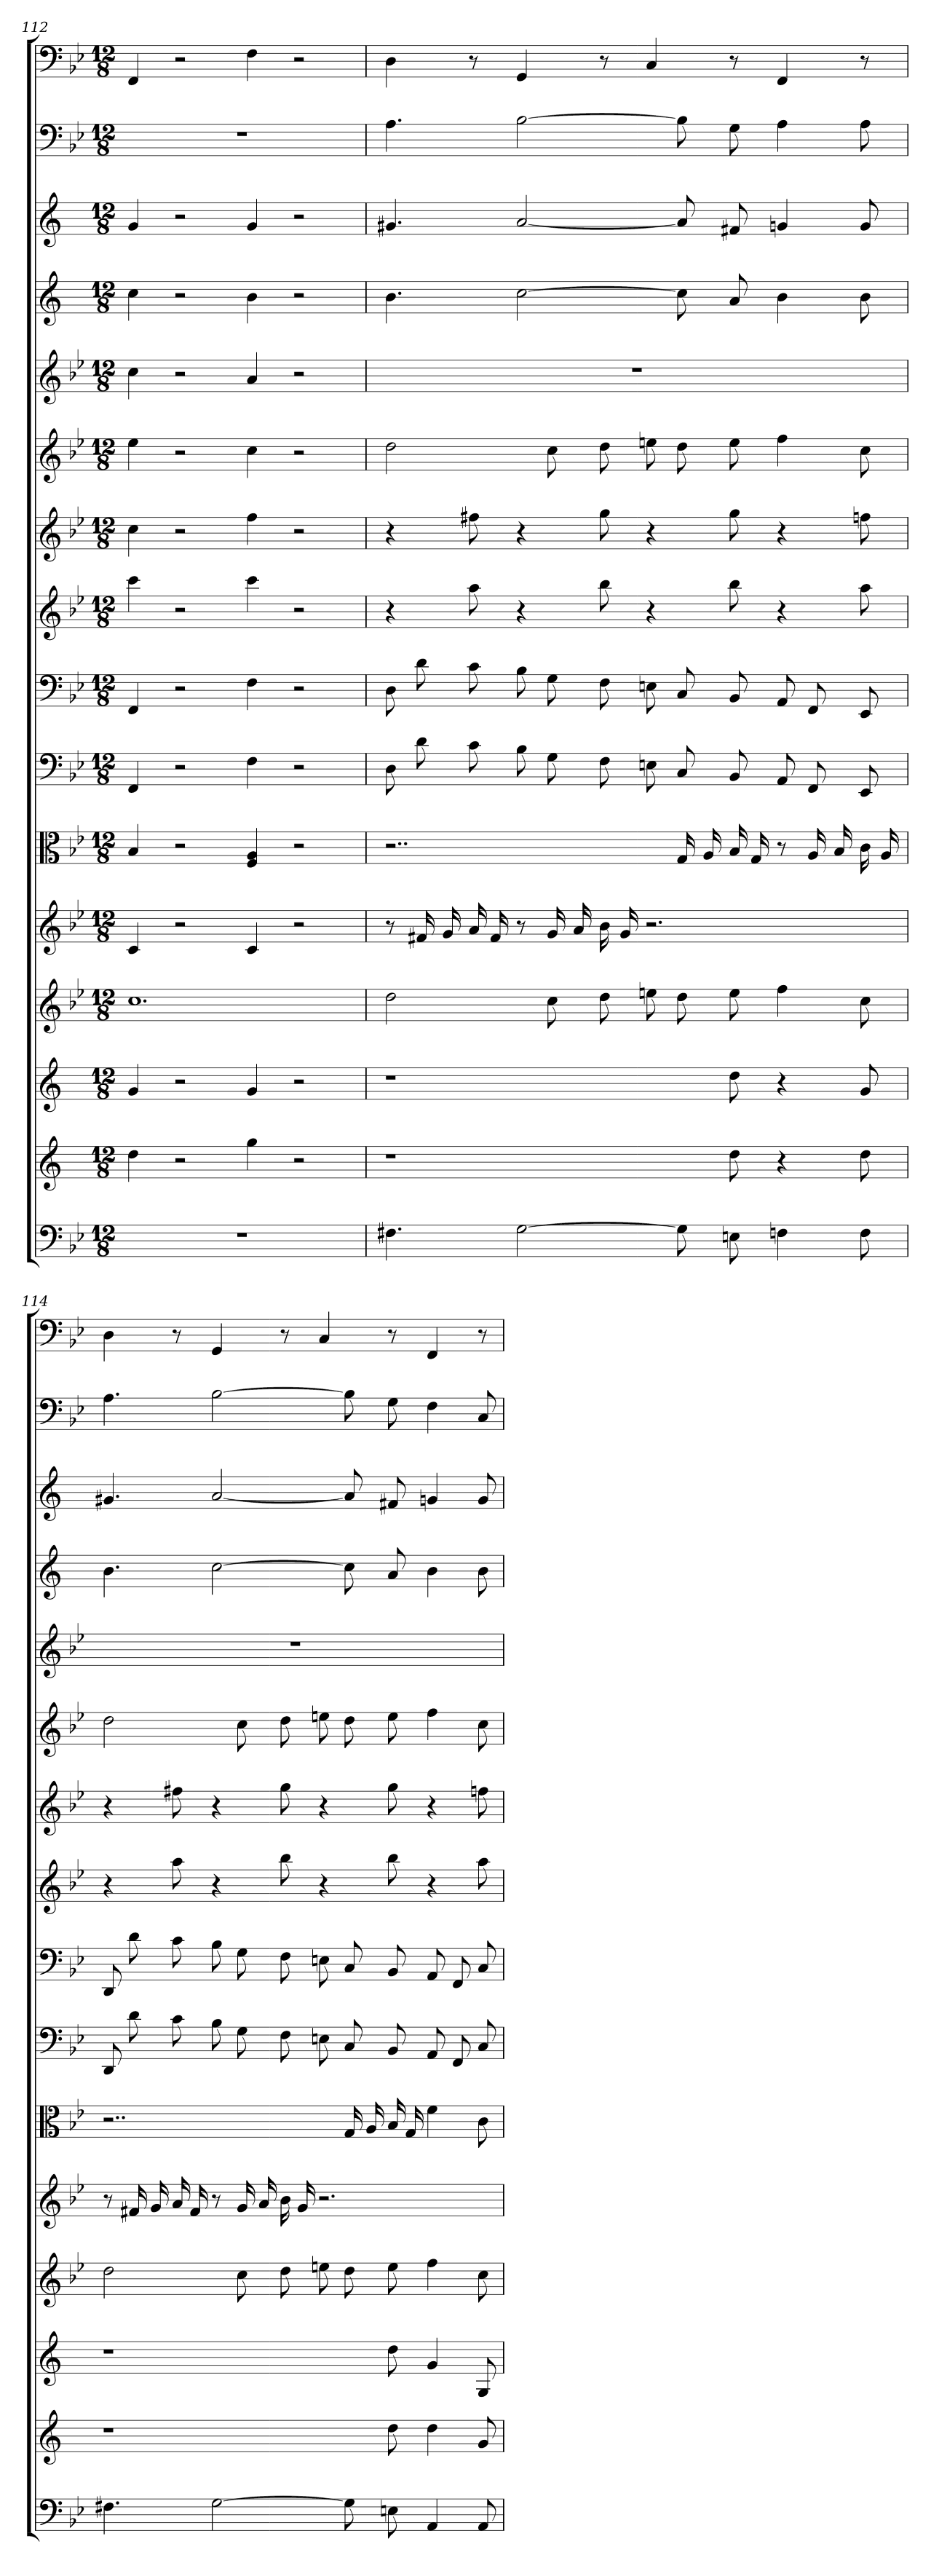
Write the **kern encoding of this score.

**kern	**kern	**kern	**kern	**kern	**kern	**kern	**kern	**kern	**kern	**kern	**kern	**kern	**kern	**kern	**kern
*part16	*part15	*part14	*part13	*part12	*part11	*part10	*part9	*part8	*part7	*part6	*part5	*part4	*part3	*part2	*part1
*staff16	*staff15	*staff14	*staff13	*staff12	*staff11	*staff10	*staff9	*staff8	*staff7	*staff6	*staff5	*staff4	*staff3	*staff2	*staff1
*clefF4	*	*	*	*	*clefC3	*clefF4	*clefF4	*	*	*	*	*	*	*clefF4	*clefF4
*k[b-e-]	*k[]	*k[]	*k[b-e-]	*k[b-e-]	*k[b-e-]	*k[b-e-]	*k[b-e-]	*k[b-e-]	*k[b-e-]	*k[b-e-]	*k[b-e-]	*k[]	*k[]	*k[b-e-]	*k[b-e-]
*B-:	*	*	*B-:	*B-:	*B-:	*B-:	*B-:	*B-:	*B-:	*B-:	*B-:	*	*	*B-:	*B-:
*M12/8	*M12/8	*M12/8	*M12/8	*M12/8	*M12/8	*M12/8	*M12/8	*M12/8	*M12/8	*M12/8	*M12/8	*M12/8	*M12/8	*M12/8	*M12/8
=112	=112	=112	=112	=112	=112	=112	=112	=112	=112	=112	=112	=112	=112	=112	=112
1.r	4dd	4g	1.cc	4c	4B-	4FF	4FF	4ccc	4cc	4ee-	4cc	4cc	4g	1.r	4FF
.	2r	2r	.	2r	2r	2r	2r	2r	2r	2r	2r	2r	2r	.	2r
.	4gg	4g	.	4c	4F 4A	4F	4F	4ccc	4ff	4cc	4a	4b	4g	.	4F
.	2r	2r	.	2r	2r	2r	2r	2r	2r	2r	2r	2r	2r	.	2r
=113	=113	=113	=113	=113	=113	=113	=113	=113	=113	=113	=113	=113	=113	=113	=113
4.F#X	1r	1r	2dd	8r	2..r	8D	8D	4r	4r	2dd	1.r	4.b	4.g#X	4.A	4D
.	.	.	.	16f#X	.	8d	8d	.	.	.	.	.	.	.	.
.	.	.	.	16g	.	.	.	.	.	.	.	.	.	.	.
.	.	.	.	16a	.	8c	8c	8aa	8ff#X	.	.	.	.	.	8r
.	.	.	.	16f#	.	.	.	.	.	.	.	.	.	.	.
[2G	.	.	.	8r	.	8B-	8B-	4r	4r	.	.	[2cc	[2a	[2B-	4GG
.	.	.	8cc	16g	.	8G	8G	.	.	8cc	.	.	.	.	.
.	.	.	.	16a	.	.	.	.	.	.	.	.	.	.	.
.	.	.	8dd	16b-	.	8F	8F	8bb-	8gg	8dd	.	.	.	.	8r
.	.	.	.	16g	.	.	.	.	.	.	.	.	.	.	.
.	.	.	8een	2.r	.	8En	8En	4r	4r	8een	.	.	.	.	4C
8G]	.	.	8dd	.	16G	8C	8C	.	.	8dd	.	8cc]	8a]	8B-]	.
.	.	.	.	.	16A	.	.	.	.	.	.	.	.	.	.
8En	8dd	8dd	8ee	.	16B-	8BB-	8BB-	8bb-	8gg	8ee	.	8a	8f#X	8G	8r
.	.	.	.	.	16G	.	.	.	.	.	.	.	.	.	.
4Fn	4r	4r	4ff	.	8r	8AA	8AA	4r	4r	4ff	.	4b	4gn	4A	4FF
.	.	.	.	.	16A	8FF	8FF	.	.	.	.	.	.	.	.
.	.	.	.	.	16B-	.	.	.	.	.	.	.	.	.	.
8F	8dd	8g	8cc	.	16c	8EE-	8EE-	8aa	8ffn	8cc	.	8b	8g	8A	8r
.	.	.	.	.	16A	.	.	.	.	.	.	.	.	.	.
=114	=114	=114	=114	=114	=114	=114	=114	=114	=114	=114	=114	=114	=114	=114	=114
4.F#X	1r	1r	2dd	8r	2..r	8DD	8DD	4r	4r	2dd	1.r	4.b	4.g#X	4.A	4D
.	.	.	.	16f#X	.	8d	8d	.	.	.	.	.	.	.	.
.	.	.	.	16g	.	.	.	.	.	.	.	.	.	.	.
.	.	.	.	16a	.	8c	8c	8aa	8ff#X	.	.	.	.	.	8r
.	.	.	.	16f#	.	.	.	.	.	.	.	.	.	.	.
[2G	.	.	.	8r	.	8B-	8B-	4r	4r	.	.	[2cc	[2a	[2B-	4GG
.	.	.	8cc	16g	.	8G	8G	.	.	8cc	.	.	.	.	.
.	.	.	.	16a	.	.	.	.	.	.	.	.	.	.	.
.	.	.	8dd	16b-	.	8F	8F	8bb-	8gg	8dd	.	.	.	.	8r
.	.	.	.	16g	.	.	.	.	.	.	.	.	.	.	.
.	.	.	8een	2.r	.	8En	8En	4r	4r	8een	.	.	.	.	4C
8G]	.	.	8dd	.	16G	8C	8C	.	.	8dd	.	8cc]	8a]	8B-]	.
.	.	.	.	.	16A	.	.	.	.	.	.	.	.	.	.
8En	8dd	8dd	8ee	.	16B-	8BB-	8BB-	8bb-	8gg	8ee	.	8a	8f#X	8G	8r
.	.	.	.	.	16G	.	.	.	.	.	.	.	.	.	.
4AA	4dd	4g	4ff	.	4f	8AA	8AA	4r	4r	4ff	.	4b	4gn	4F	4FF
.	.	.	.	.	.	8FF	8FF	.	.	.	.	.	.	.	.
8AA	8g	8G	8cc	.	8c	8C	8C	8aa	8ffn	8cc	.	8b	8g	8C	8r
=	=	=	=	=	=	=	=	=	=	=	=	=	=	=	=
*-	*-	*-	*-	*-	*-	*-	*-	*-	*-	*-	*-	*-	*-	*-	*-
